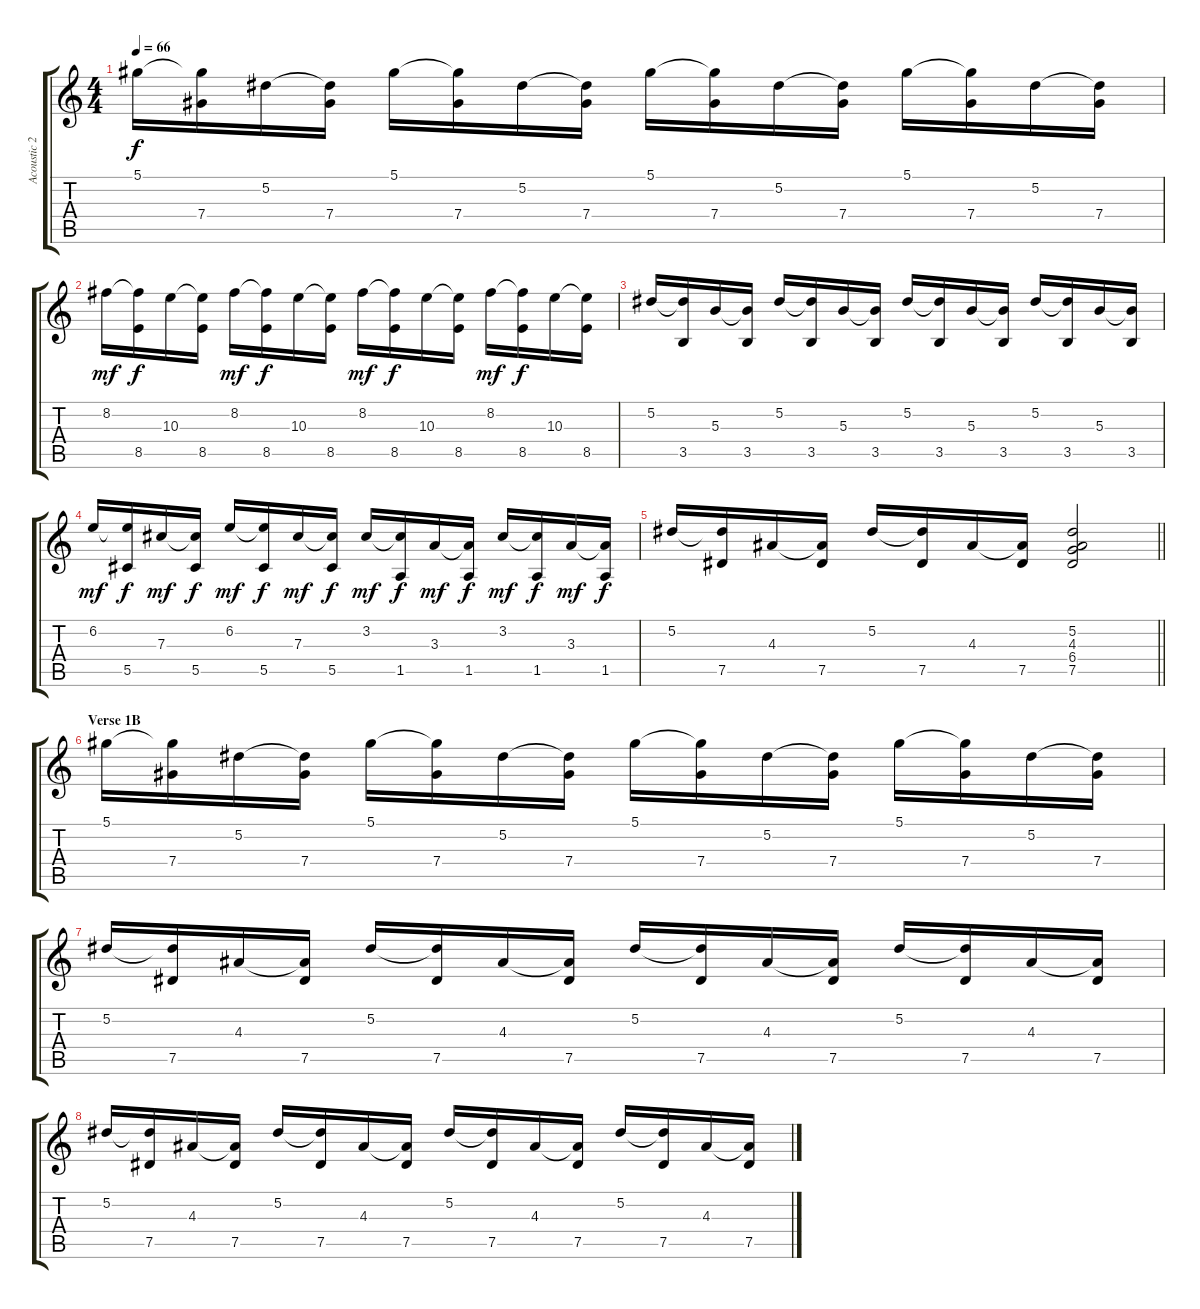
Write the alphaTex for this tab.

\track ("Acoustic 2" "Acoustic 2") {instrument acousticguitarsteel}
\staff {score tabs}
\tuning (Eb4 Bb3 Gb3 Db3 Ab2 Eb2) {hide}
\ts (4 4)
\tempo 66
\clef g2
\ks c
5.1.16{dy f} (5.1{t} 7.4).16 5.2.16 (5.2{t} 7.4).16 5.1.16 (5.1{t} 7.4).16 5.2.16 (5.2{t} 7.4).16 5.1.16 (5.1{t} 7.4).16 5.2.16 (5.2{t} 7.4).16 5.1.16 (5.1{t} 7.4).16 5.2.16 (5.2{t} 7.4).16 |
8.2.16{dy mf} (8.2{t} 8.5).16{dy f} 10.3.16 (10.3{t} 8.5).16 8.2.16{dy mf} (8.2{t} 8.5).16{dy f} 10.3.16 (10.3{t} 8.5).16 8.2.16{dy mf} (8.2{t} 8.5).16{dy f} 10.3.16 (10.3{t} 8.5).16 8.2.16{dy mf} (8.2{t} 8.5).16{dy f} 10.3.16 (10.3{t} 8.5).16 |
5.2.16 (5.2{t} 3.5).16 5.3.16 (5.3{t} 3.5).16 5.2.16 (5.2{t} 3.5).16 5.3.16 (5.3{t} 3.5).16 5.2.16 (5.2{t} 3.5).16 5.3.16 (5.3{t} 3.5).16 5.2.16 (5.2{t} 3.5).16 5.3.16 (5.3{t} 3.5).16 |
6.2.16{dy mf} (6.2{t} 5.5).16{dy f} 7.3.16{dy mf} (7.3{t} 5.5).16{dy f} 6.2.16{dy mf} (6.2{t} 5.5).16{dy f} 7.3.16{dy mf} (7.3{t} 5.5).16{dy f} 3.2.16{dy mf} (3.2{t} 1.5).16{dy f} 3.3.16{dy mf} (3.3{t} 1.5).16{dy f} 3.2.16{dy mf} (3.2{t} 1.5).16{dy f} 3.3.16{dy mf} (3.3{t} 1.5).16{dy f} |
\barLineRight lightlight
5.2.16 (5.2{t} 7.5).16 4.3.16 (4.3{t} 7.5).16 5.2.16 (5.2{t} 7.5).16 4.3.16 (4.3{t} 7.5).16 (5.2 4.3 6.4 7.5).2 |
\section ("" "Verse 1B")
5.1.16 (5.1{t} 7.4).16 5.2.16 (5.2{t} 7.4).16 5.1.16 (5.1{t} 7.4).16 5.2.16 (5.2{t} 7.4).16 5.1.16 (5.1{t} 7.4).16 5.2.16 (5.2{t} 7.4).16 5.1.16 (5.1{t} 7.4).16 5.2.16 (5.2{t} 7.4).16 |
5.2.16 (5.2{t} 7.5).16 4.3.16 (4.3{t} 7.5).16 5.2.16 (5.2{t} 7.5).16 4.3.16 (4.3{t} 7.5).16 5.2.16 (5.2{t} 7.5).16 4.3.16 (4.3{t} 7.5).16 5.2.16 (5.2{t} 7.5).16 4.3.16 (4.3{t} 7.5).16 |
5.2.16 (5.2{t} 7.5).16 4.3.16 (4.3{t} 7.5).16 5.2.16 (5.2{t} 7.5).16 4.3.16 (4.3{t} 7.5).16 5.2.16 (5.2{t} 7.5).16 4.3.16 (4.3{t} 7.5).16 5.2.16 (5.2{t} 7.5).16 4.3.16 (4.3{t} 7.5).16
